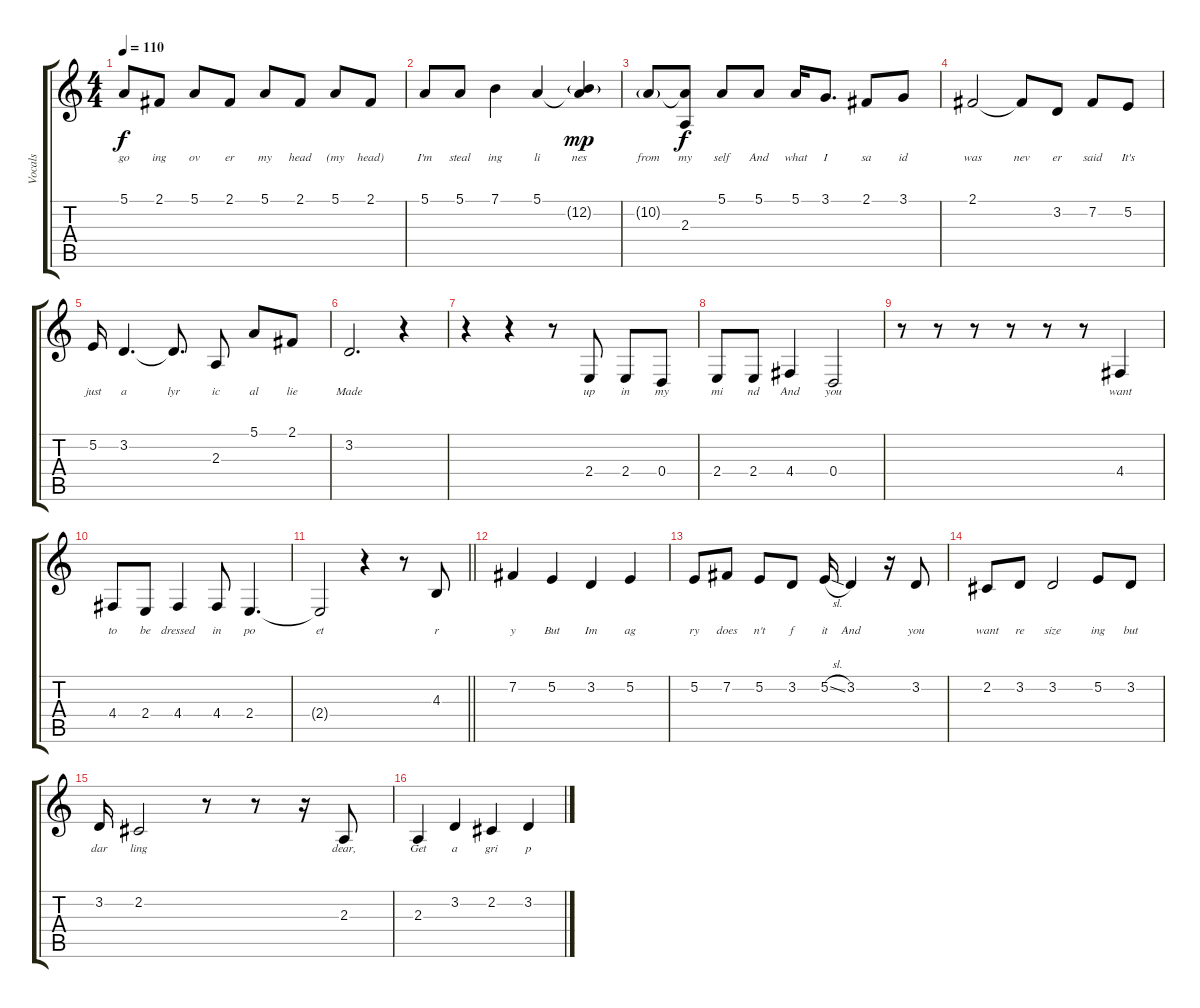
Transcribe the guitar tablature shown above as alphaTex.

\track ("Vocals" "Vocals") {instrument clarinet}
\staff {score tabs}
\tuning (E4 B3 G3 D3 A2 E2) {hide}
\ts (4 4)
\tempo 110
\clef g2
\ks c
5.1.8{lyrics (0 "go") lyrics (1 "") lyrics (2 "") lyrics (3 "") lyrics (4 "") dy f} 2.1.8{lyrics (0 "ing") lyrics (1 "") lyrics (2 "") lyrics (3 "") lyrics (4 "")} 5.1.8{lyrics (0 "ov") lyrics (1 "") lyrics (2 "") lyrics (3 "") lyrics (4 "")} 2.1.8{lyrics (0 "er") lyrics (1 "") lyrics (2 "") lyrics (3 "") lyrics (4 "")} 5.1.8{lyrics (0 "my") lyrics (1 "") lyrics (2 "") lyrics (3 "") lyrics (4 "")} 2.1.8{lyrics (0 "head") lyrics (1 "") lyrics (2 "") lyrics (3 "") lyrics (4 "")} 5.1.8{lyrics (0 "(my") lyrics (1 "") lyrics (2 "") lyrics (3 "") lyrics (4 "")} 2.1.8{lyrics (0 "head)") lyrics (1 "") lyrics (2 "") lyrics (3 "") lyrics (4 "")} |
5.1.8{lyrics (0 "I'm") lyrics (1 "") lyrics (2 "") lyrics (3 "") lyrics (4 "")} 5.1.8{lyrics (0 "steal") lyrics (1 "") lyrics (2 "") lyrics (3 "") lyrics (4 "")} 7.1.4{lyrics (0 "ing") lyrics (1 "") lyrics (2 "") lyrics (3 "") lyrics (4 "")} 5.1.4{lyrics (0 "li") lyrics (1 "") lyrics (2 "") lyrics (3 "") lyrics (4 "")} (5.1{t} 12.2{g}).4{lyrics (0 "nes") lyrics (1 "") lyrics (2 "") lyrics (3 "") lyrics (4 "") dy mp} |
10.2{g}.8{lyrics (0 "from") lyrics (1 "") lyrics (2 "") lyrics (3 "") lyrics (4 "")} (10.2{t} 2.3).8{lyrics (0 "my") lyrics (1 "") lyrics (2 "") lyrics (3 "") lyrics (4 "") dy f} 5.1.8{lyrics (0 "self") lyrics (1 "") lyrics (2 "") lyrics (3 "") lyrics (4 "")} 5.1.8{lyrics (0 "And") lyrics (1 "") lyrics (2 "") lyrics (3 "") lyrics (4 "")} 5.1.16{lyrics (0 "what") lyrics (1 "") lyrics (2 "") lyrics (3 "") lyrics (4 "")} 3.1.8{d lyrics (0 "I") lyrics (1 "") lyrics (2 "") lyrics (3 "") lyrics (4 "")} 2.1.8{lyrics (0 "sa") lyrics (1 "") lyrics (2 "") lyrics (3 "") lyrics (4 "")} 3.1.8{lyrics (0 "id") lyrics (1 "") lyrics (2 "") lyrics (3 "") lyrics (4 "")} |
2.1.2{lyrics (0 "was") lyrics (1 "") lyrics (2 "") lyrics (3 "") lyrics (4 "")} 2.1{t}.8{lyrics (0 "nev") lyrics (1 "") lyrics (2 "") lyrics (3 "") lyrics (4 "")} 3.2.8{lyrics (0 "er") lyrics (1 "") lyrics (2 "") lyrics (3 "") lyrics (4 "")} 7.2.8{lyrics (0 "said") lyrics (1 "") lyrics (2 "") lyrics (3 "") lyrics (4 "")} 5.2.8{lyrics (0 "It's") lyrics (1 "") lyrics (2 "") lyrics (3 "") lyrics (4 "")} |
5.2.16{lyrics (0 "just") lyrics (1 "") lyrics (2 "") lyrics (3 "") lyrics (4 "")} 3.2.4{d lyrics (0 "a") lyrics (1 "") lyrics (2 "") lyrics (3 "") lyrics (4 "")} 3.2{t}.8{d lyrics (0 "lyr") lyrics (1 "") lyrics (2 "") lyrics (3 "") lyrics (4 "")} 2.3.8{lyrics (0 "ic") lyrics (1 "") lyrics (2 "") lyrics (3 "") lyrics (4 "")} 5.1.8{lyrics (0 "al") lyrics (1 "") lyrics (2 "") lyrics (3 "") lyrics (4 "")} 2.1.8{lyrics (0 "lie") lyrics (1 "") lyrics (2 "") lyrics (3 "") lyrics (4 "")} |
3.2.2{d lyrics (0 "Made") lyrics (1 "") lyrics (2 "") lyrics (3 "") lyrics (4 "")} r.4 |
r.4 r.4 r.8 2.4.8{lyrics (0 "up") lyrics (1 "") lyrics (2 "") lyrics (3 "") lyrics (4 "")} 2.4.8{lyrics (0 "in") lyrics (1 "") lyrics (2 "") lyrics (3 "") lyrics (4 "")} 0.4.8{lyrics (0 "my") lyrics (1 "") lyrics (2 "") lyrics (3 "") lyrics (4 "")} |
2.4.8{lyrics (0 "mi") lyrics (1 "") lyrics (2 "") lyrics (3 "") lyrics (4 "")} 2.4.8{lyrics (0 "nd") lyrics (1 "") lyrics (2 "") lyrics (3 "") lyrics (4 "")} 4.4.4{lyrics (0 "And") lyrics (1 "") lyrics (2 "") lyrics (3 "") lyrics (4 "")} 0.4.2{lyrics (0 "you") lyrics (1 "") lyrics (2 "") lyrics (3 "") lyrics (4 "")} |
r.8 r.8 r.8 r.8 r.8 r.8 4.4.4{lyrics (0 "want") lyrics (1 "") lyrics (2 "") lyrics (3 "") lyrics (4 "")} |
4.4.8{lyrics (0 "to") lyrics (1 "") lyrics (2 "") lyrics (3 "") lyrics (4 "")} 2.4.8{lyrics (0 "be") lyrics (1 "") lyrics (2 "") lyrics (3 "") lyrics (4 "")} 4.4.4{lyrics (0 "dressed") lyrics (1 "") lyrics (2 "") lyrics (3 "") lyrics (4 "")} 4.4.8{lyrics (0 "in") lyrics (1 "") lyrics (2 "") lyrics (3 "") lyrics (4 "")} 2.4.4{d lyrics (0 "po") lyrics (1 "") lyrics (2 "") lyrics (3 "") lyrics (4 "")} |
\barLineRight lightlight
2.4{t}.2{lyrics (0 "et") lyrics (1 "") lyrics (2 "") lyrics (3 "") lyrics (4 "")} r.4 r.8 4.3.8{lyrics (0 "r") lyrics (1 "") lyrics (2 "") lyrics (3 "") lyrics (4 "")} |
7.2.4{lyrics (0 "y") lyrics (1 "") lyrics (2 "") lyrics (3 "") lyrics (4 "")} 5.2.4{lyrics (0 "But") lyrics (1 "") lyrics (2 "") lyrics (3 "") lyrics (4 "")} 3.2.4{lyrics (0 "Im") lyrics (1 "") lyrics (2 "") lyrics (3 "") lyrics (4 "")} 5.2.4{lyrics (0 "ag") lyrics (1 "") lyrics (2 "") lyrics (3 "") lyrics (4 "")} |
5.2.8{lyrics (0 "ry") lyrics (1 "") lyrics (2 "") lyrics (3 "") lyrics (4 "")} 7.2.8{lyrics (0 "does") lyrics (1 "") lyrics (2 "") lyrics (3 "") lyrics (4 "")} 5.2.8{lyrics (0 "n't") lyrics (1 "") lyrics (2 "") lyrics (3 "") lyrics (4 "")} 3.2.8{lyrics (0 "f") lyrics (1 "") lyrics (2 "") lyrics (3 "") lyrics (4 "")} 5.2{sl}.16{lyrics (0 "it") lyrics (1 "") lyrics (2 "") lyrics (3 "") lyrics (4 "")} 3.2.4{lyrics (0 "And") lyrics (1 "") lyrics (2 "") lyrics (3 "") lyrics (4 "")} r.16 3.2.8{lyrics (0 "you") lyrics (1 "") lyrics (2 "") lyrics (3 "") lyrics (4 "")} |
2.2.8{lyrics (0 "want") lyrics (1 "") lyrics (2 "") lyrics (3 "") lyrics (4 "")} 3.2.8{lyrics (0 "re") lyrics (1 "") lyrics (2 "") lyrics (3 "") lyrics (4 "")} 3.2.2{lyrics (0 "size") lyrics (1 "") lyrics (2 "") lyrics (3 "") lyrics (4 "")} 5.2.8{lyrics (0 "ing") lyrics (1 "") lyrics (2 "") lyrics (3 "") lyrics (4 "")} 3.2.8{lyrics (0 "but") lyrics (1 "") lyrics (2 "") lyrics (3 "") lyrics (4 "")} |
3.2.16{lyrics (0 "dar") lyrics (1 "") lyrics (2 "") lyrics (3 "") lyrics (4 "")} 2.2.2{lyrics (0 "ling") lyrics (1 "") lyrics (2 "") lyrics (3 "") lyrics (4 "")} r.8 r.8 r.16 2.3.8{lyrics (0 "dear,") lyrics (1 "") lyrics (2 "") lyrics (3 "") lyrics (4 "")} |
2.3.4{lyrics (0 "Get") lyrics (1 "") lyrics (2 "") lyrics (3 "") lyrics (4 "")} 3.2.4{lyrics (0 "a") lyrics (1 "") lyrics (2 "") lyrics (3 "") lyrics (4 "")} 2.2.4{lyrics (0 "gri") lyrics (1 "") lyrics (2 "") lyrics (3 "") lyrics (4 "")} 3.2.4{lyrics (0 "p") lyrics (1 "") lyrics (2 "") lyrics (3 "") lyrics (4 "")}
